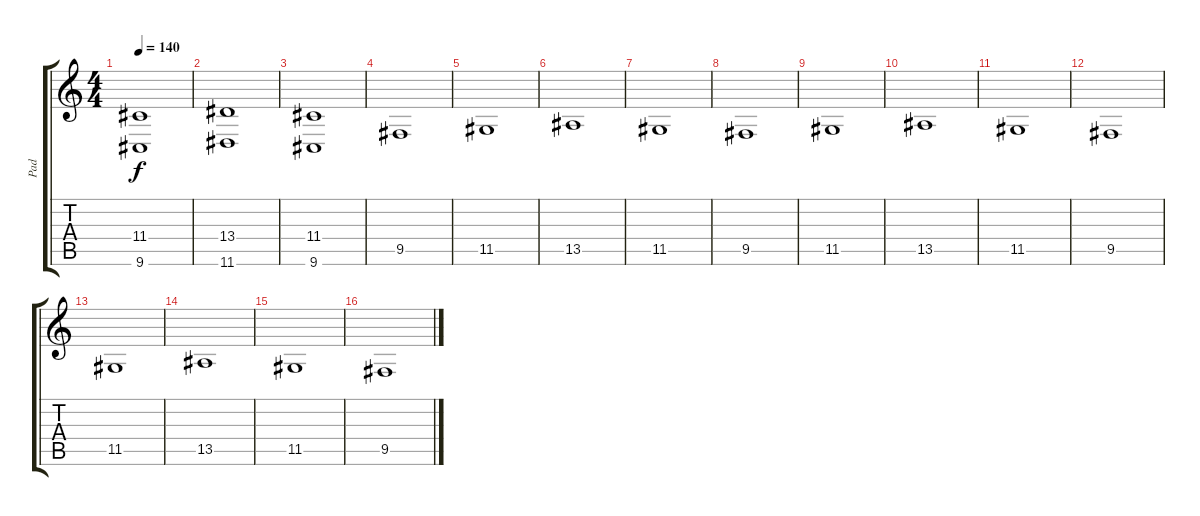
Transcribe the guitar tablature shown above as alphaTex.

\track ("Pad" "Pad") {instrument pad2warm}
\staff {score tabs}
\tuning (E4 B3 G3 D3 A2 E2) {hide}
\ts (4 4)
\tempo 140
\clef g2
\ks c
(11.4 9.6).1{dy f} |
(13.4 11.6).1 |
(11.4 9.6).1 |
9.5.1 |
11.5.1 |
13.5.1 |
11.5.1 |
9.5.1 |
11.5.1 |
13.5.1 |
11.5.1 |
9.5.1 |
11.5.1 |
13.5.1 |
11.5.1 |
9.5.1
